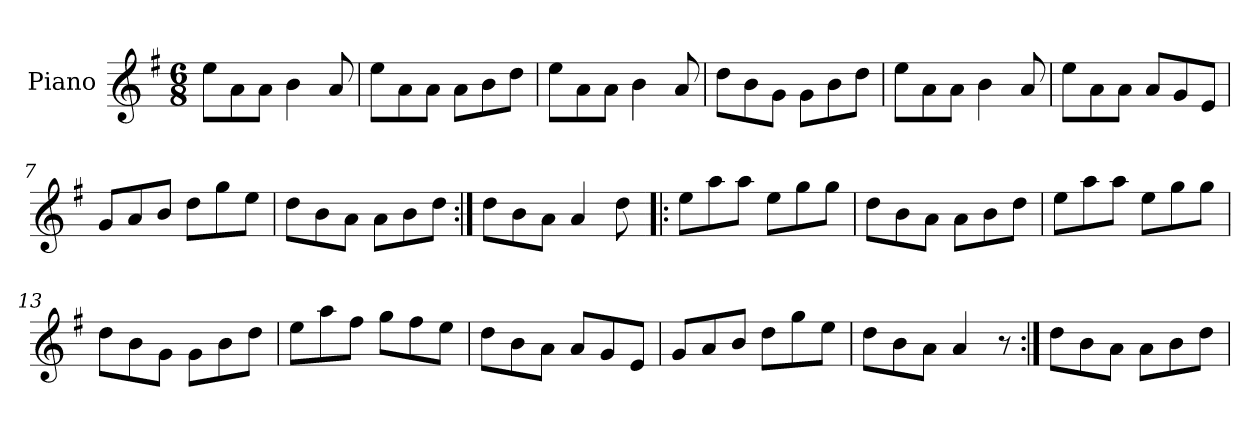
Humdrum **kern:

**kern
*part1
*staff1
*I"Piano
*I'Pno
*clefG2
*k[f#]
*G:
*M6/8
=1
8ee\L
8a\
8a\J
4b\
8a/
=2
8ee\L
8a\
8a\J
8a\L
8b\
8dd\J
=3
8ee\L
8a\
8a\J
4b\
8a/
=4
8dd\L
8b\
8g\J
8g\L
8b\
8dd\J
=5
8ee\L
8a\
8a\J
4b\
8a/
=6
8ee\L
8a\
8a\J
8a/L
8g/
8e/J
=7
8g/L
8a/
8b/J
8dd\L
8gg\
8ee\J
!!LO:LB:g=z
=8
8dd\L
8b\
8a\J
8a\L
8b\
8dd\J
=9:|!
8dd\L
8b\
8a\J
4a/
8dd\
=10!|:
8ee\L
8aa\
8aa\J
8ee\L
8gg\
8gg\J
=11
8dd\L
8b\
8a\J
8a\L
8b\
8dd\J
=12
8ee\L
8aa\
8aa\J
8ee\L
8gg\
8gg\J
=13
8dd\L
8b\
8g\J
8g\L
8b\
8dd\J
=14
8ee\L
8aa\
8ff#\J
8gg\L
8ff#\
8ee\J
!!LO:LB:g=z
=15
8dd\L
8b\
8a\J
8a/L
8g/
8e/J
=16
8g/L
8a/
8b/J
8dd\L
8gg\
8ee\J
=17
8dd\L
8b\
8a\J
4a/
8r
=18:|!
8dd\L
8b\
8a\J
8a\L
8b\
8dd\J
=
*-
